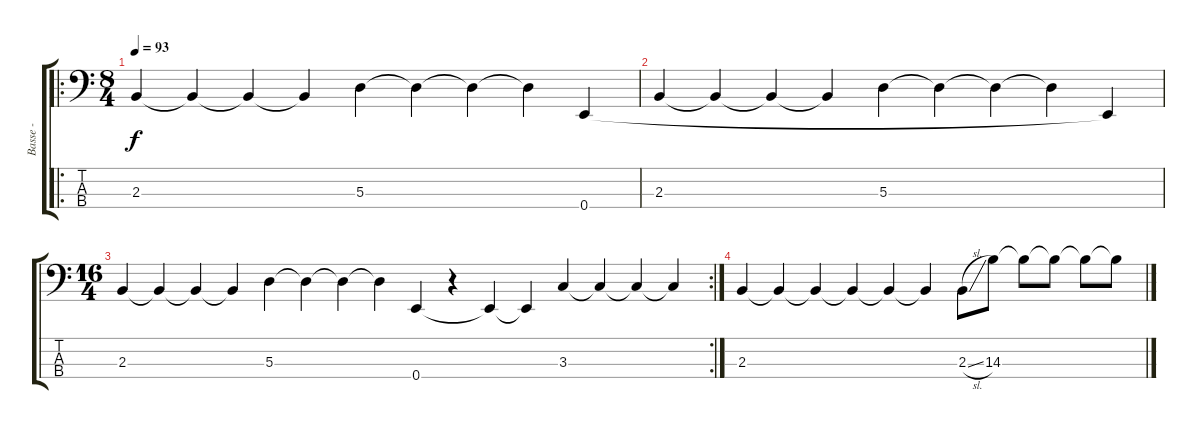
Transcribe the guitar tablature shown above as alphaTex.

\track ("Basse - " "Basse - ") {instrument electricbassfinger}
\staff {score tabs}
\tuning (G2 D2 A1 E1) {hide}
\ro
\ts (8 4)
\tempo 93
\clef f4
\ks c
2.3.4{dy f} 2.3{t}.4 2.3{t}.4 2.3{t}.4 5.3.4 5.3{t}.4 5.3{t}.4 5.3{t}.4 0.4.4 |
2.3.4 2.3{t}.4 2.3{t}.4 2.3{t}.4 5.3.4 5.3{t}.4 5.3{t}.4 5.3{t}.4 0.4{t}.4 |
\rc 2
\ts (16 4)
2.3.4 2.3{t}.4 2.3{t}.4 2.3{t}.4 5.3.4 5.3{t}.4 5.3{t}.4 5.3{t}.4 0.4.4 r.4 0.4{t}.4 0.4{t}.4 3.3.4 3.3{t}.4 3.3{t}.4 3.3{t}.4 |
2.3.4 2.3{t}.4 2.3{t}.4 2.3{t}.4 2.3{t}.4 2.3{t}.4 2.3{sl}.8 14.3.8 14.3{t}.8 14.3{t}.8 14.3{t}.8 14.3{t}.8
